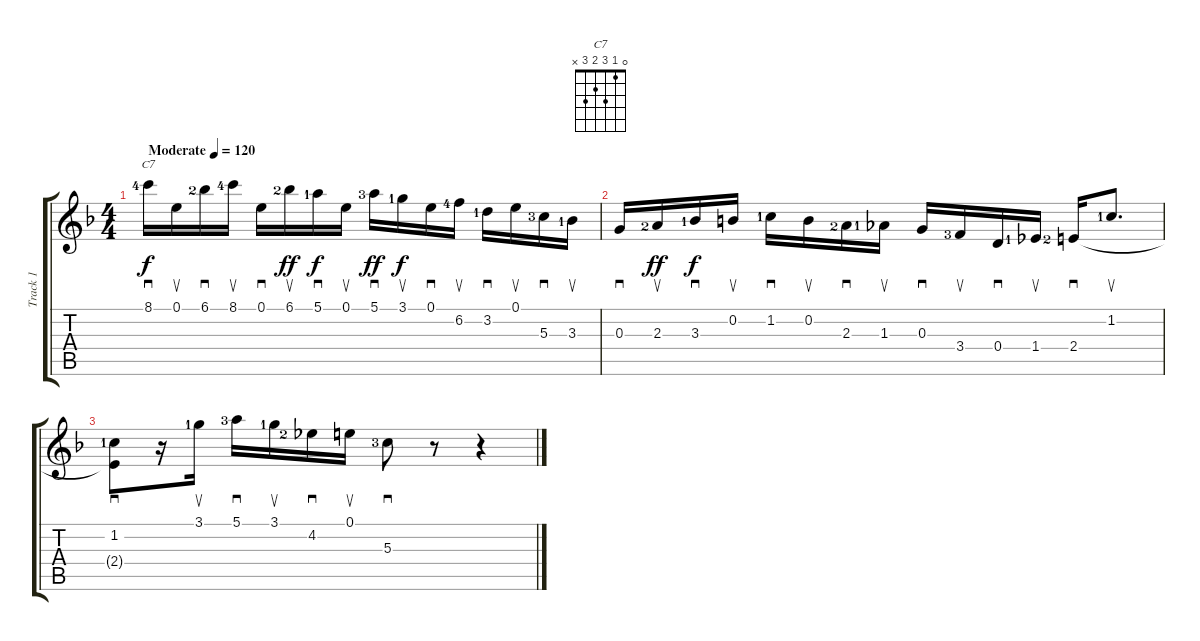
\track ("Track 1" "Track 1") {instrument electricguitarclean}
\staff {score tabs}
\tuning (E4 B3 G3 D3 A2 E2) {hide}
\chord ("C7" 0 1 3 2 3 x)
\ts (4 4)
\tempo (120 "Moderate")
\clef g2
\ks f
8.1{lf 5}.16{sd ch "C7" dy f instrument electricguitarclean} 0.1.16{su} 6.1{lf 3}.16{sd} 8.1{lf 5}.16{su} 0.1.16{sd} 6.1{lf 3}.16{su dy ff} 5.1{lf 2}.16{sd dy f} 0.1.16{su} 5.1{lf 4}.16{sd dy ff} 3.1{lf 2}.16{su dy f} 0.1.16{sd} 6.2{lf 5}.16{su} 3.2{lf 2}.16{sd} 0.1.16{su} 5.3{lf 4}.16{sd} 3.3{lf 2}.16{su} |
0.3.16{sd} 2.3{lf 3}.16{su dy ff} 3.3{lf 2}.16{sd dy f} 0.2.16{su} 1.2{lf 2}.16{sd} 0.2.16{su} 2.3{lf 3}.16{sd} 1.3{lf 2}.16{su} 0.3.16{sd} 3.4{lf 4}.16{su} 0.4.16{sd} 1.4{lf 2}.16{su} 2.4{lf 3}.16{sd} 1.2{lf 2}.8{d su} |
(1.2{lf 2} 2.4{t}).8{sd} r.16 3.1{lf 2}.16{su} 5.1{lf 4}.16{sd} 3.1{lf 2}.16{su} 4.2{lf 3}.16{sd} 0.1.16{su} 5.3{lf 4}.8{sd} r.8 r.4
